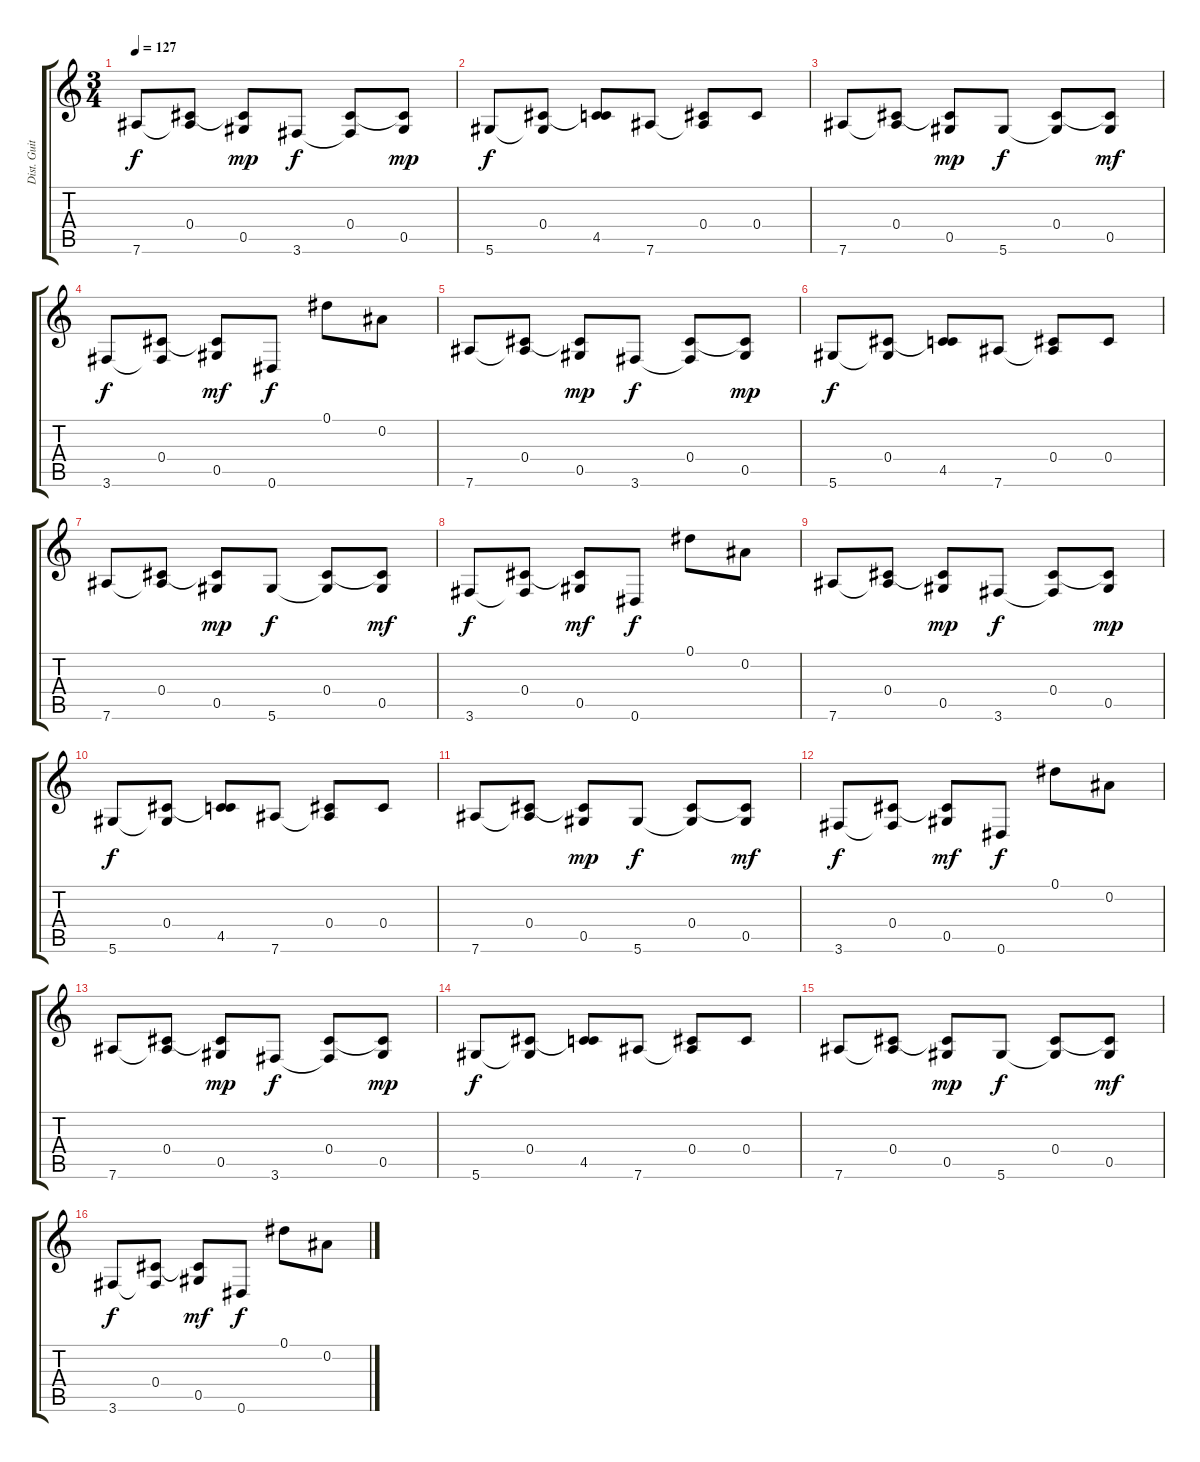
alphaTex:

\track ("Dist. Guitar - Volume (Jade)" "Dist. Guit") {instrument overdrivenguitar}
\staff {score tabs}
\tuning (Eb4 Bb3 Gb3 Db3 Ab2 Eb2) {hide}
\ts (3 4)
\tempo 127
\clef g2
\ks c
7.6.8{dy f instrument electricguitarclean} (0.4 7.6{t}).8 (0.4{t} 0.5).8{dy mp} 3.6.8{dy f} (0.4 3.6{t}).8 (0.4{t} 0.5).8{dy mp} |
5.6.8{dy f} (0.4 5.6{t}).8 (0.4{t} 4.5).8 7.6.8 (0.4 7.6{t}).8 0.4.8 |
7.6.8 (0.4 7.6{t}).8 (0.4{t} 0.5).8{dy mp} 5.6.8{dy f} (0.4 5.6{t}).8 (0.4{t} 0.5).8{dy mf} |
3.6.8{dy f} (0.4 3.6{t}).8 (0.4{t} 0.5).8{dy mf} 0.6.8{dy f} 0.1.8 0.2.8 |
7.6.8{instrument electricguitarclean} (0.4 7.6{t}).8 (0.4{t} 0.5).8{dy mp} 3.6.8{dy f} (0.4 3.6{t}).8 (0.4{t} 0.5).8{dy mp} |
5.6.8{dy f} (0.4 5.6{t}).8 (0.4{t} 4.5).8 7.6.8 (0.4 7.6{t}).8 0.4.8 |
7.6.8 (0.4 7.6{t}).8 (0.4{t} 0.5).8{dy mp} 5.6.8{dy f} (0.4 5.6{t}).8 (0.4{t} 0.5).8{dy mf} |
3.6.8{dy f} (0.4 3.6{t}).8 (0.4{t} 0.5).8{dy mf} 0.6.8{dy f} 0.1.8 0.2.8 |
7.6.8{instrument electricguitarclean} (0.4 7.6{t}).8 (0.4{t} 0.5).8{dy mp} 3.6.8{dy f} (0.4 3.6{t}).8 (0.4{t} 0.5).8{dy mp} |
5.6.8{dy f} (0.4 5.6{t}).8 (0.4{t} 4.5).8 7.6.8 (0.4 7.6{t}).8 0.4.8 |
7.6.8 (0.4 7.6{t}).8 (0.4{t} 0.5).8{dy mp} 5.6.8{dy f} (0.4 5.6{t}).8 (0.4{t} 0.5).8{dy mf} |
3.6.8{dy f} (0.4 3.6{t}).8 (0.4{t} 0.5).8{dy mf} 0.6.8{dy f} 0.1.8 0.2.8 |
7.6.8{instrument electricguitarclean} (0.4 7.6{t}).8 (0.4{t} 0.5).8{dy mp} 3.6.8{dy f} (0.4 3.6{t}).8 (0.4{t} 0.5).8{dy mp} |
5.6.8{dy f} (0.4 5.6{t}).8 (0.4{t} 4.5).8 7.6.8 (0.4 7.6{t}).8 0.4.8 |
7.6.8 (0.4 7.6{t}).8 (0.4{t} 0.5).8{dy mp} 5.6.8{dy f} (0.4 5.6{t}).8 (0.4{t} 0.5).8{dy mf} |
3.6.8{dy f} (0.4 3.6{t}).8 (0.4{t} 0.5).8{dy mf} 0.6.8{dy f} 0.1.8 0.2.8
